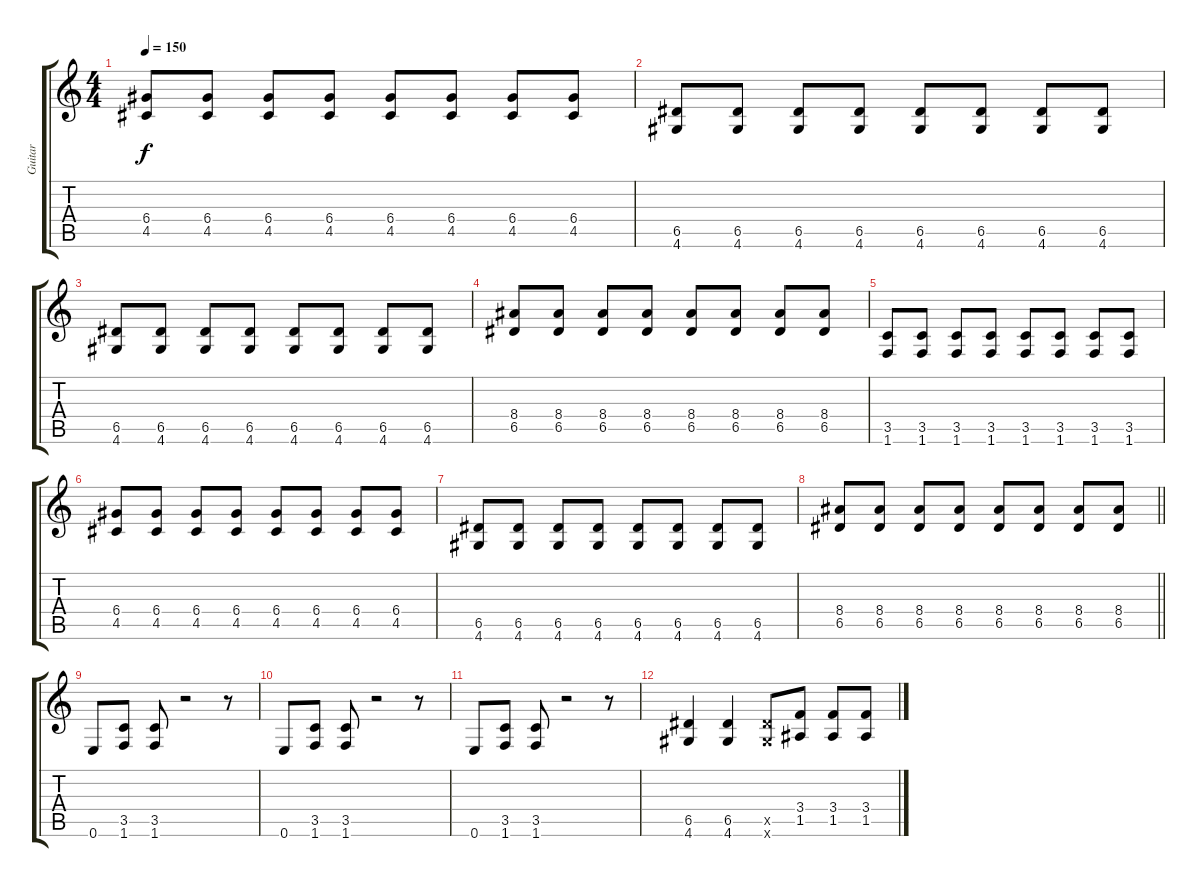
\track ("Guitar" "Guitar") {instrument overdrivenguitar}
\staff {score tabs}
\tuning (E4 B3 G3 D3 A2 E2) {hide}
\ts (4 4)
\tempo 150
\clef g2
\ks c
(6.4 4.5).8{dy f} (6.4 4.5).8 (6.4 4.5).8 (6.4 4.5).8 (6.4 4.5).8 (6.4 4.5).8 (6.4 4.5).8 (6.4 4.5).8 |
(6.5 4.6).8 (6.5 4.6).8 (6.5 4.6).8 (6.5 4.6).8 (6.5 4.6).8 (6.5 4.6).8 (6.5 4.6).8 (6.5 4.6).8 |
(6.5 4.6).8 (6.5 4.6).8 (6.5 4.6).8 (6.5 4.6).8 (6.5 4.6).8 (6.5 4.6).8 (6.5 4.6).8 (6.5 4.6).8 |
(8.4 6.5).8 (8.4 6.5).8 (8.4 6.5).8 (8.4 6.5).8 (8.4 6.5).8 (8.4 6.5).8 (8.4 6.5).8 (8.4 6.5).8 |
(3.5 1.6).8 (3.5 1.6).8 (3.5 1.6).8 (3.5 1.6).8 (3.5 1.6).8 (3.5 1.6).8 (3.5 1.6).8 (3.5 1.6).8 |
(6.4 4.5).8 (6.4 4.5).8 (6.4 4.5).8 (6.4 4.5).8 (6.4 4.5).8 (6.4 4.5).8 (6.4 4.5).8 (6.4 4.5).8 |
(6.5 4.6).8 (6.5 4.6).8 (6.5 4.6).8 (6.5 4.6).8 (6.5 4.6).8 (6.5 4.6).8 (6.5 4.6).8 (6.5 4.6).8 |
\barLineRight lightlight
(8.4 6.5).8 (8.4 6.5).8 (8.4 6.5).8 (8.4 6.5).8 (8.4 6.5).8 (8.4 6.5).8 (8.4 6.5).8 (8.4 6.5).8 |
0.6.8 (3.5 1.6).8 (3.5 1.6).8 r.2 r.8 |
0.6.8 (3.5 1.6).8 (3.5 1.6).8 r.2 r.8 |
0.6.8 (3.5 1.6).8 (3.5 1.6).8 r.2 r.8 |
(6.5 4.6).4 (6.5 4.6).4 (6.5{x} 4.6{x}).8 (3.4 1.5).8 (3.4 1.5).8 (3.4 1.5).8
